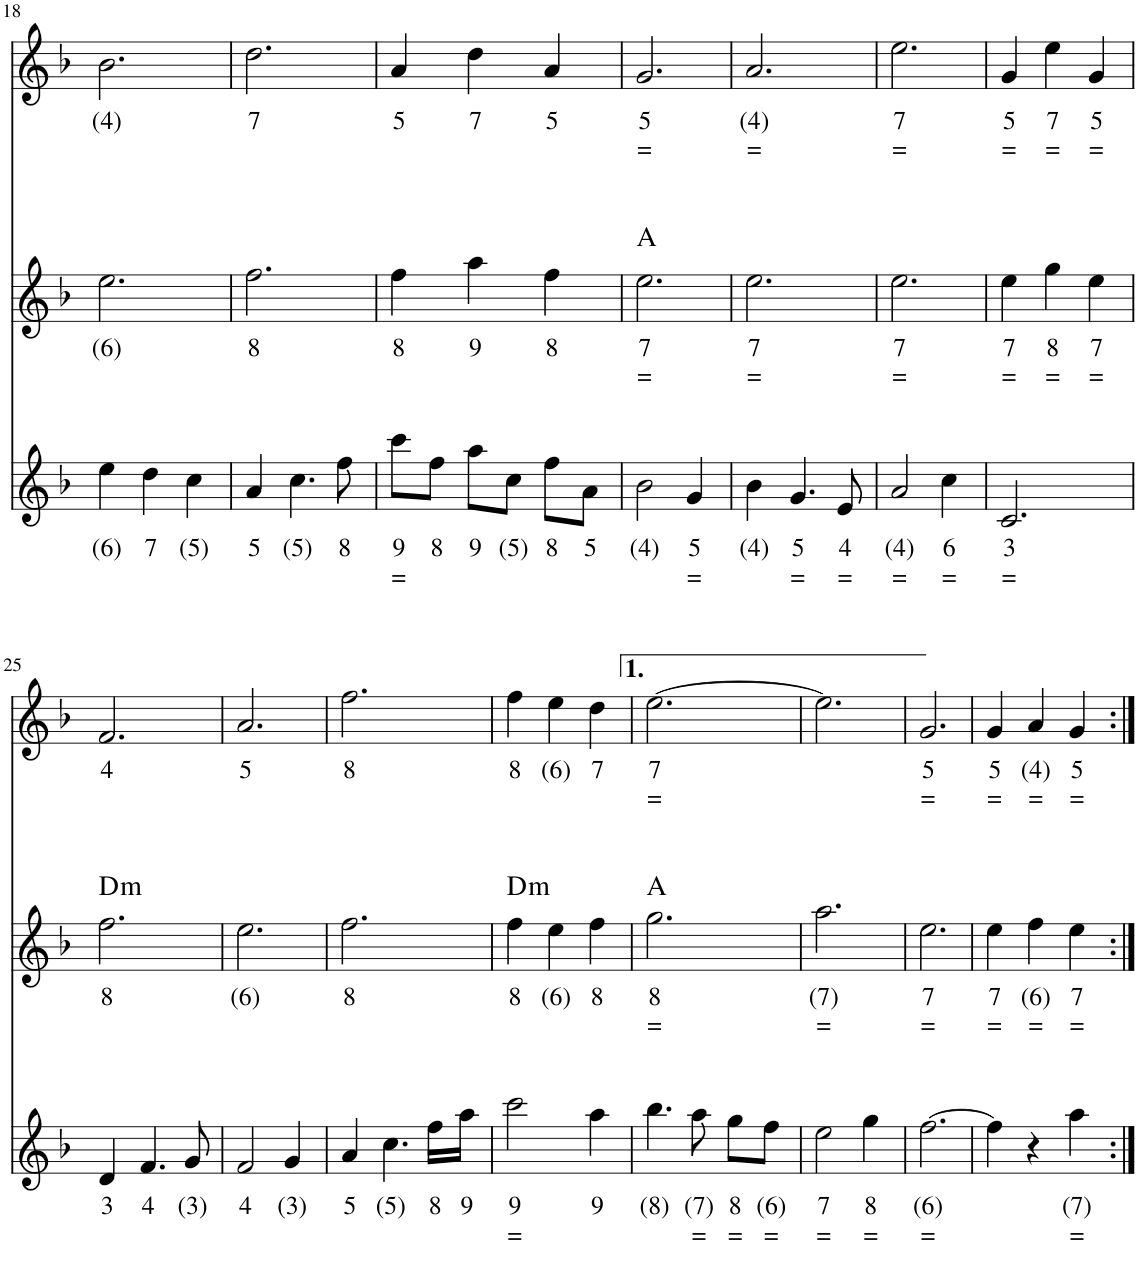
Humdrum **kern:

**kern	**text	**text	**kern	**text	**text	**harte	**kern	**text	**text
*part3	*part3	*part3	*part2	*part2	*part2	*part2	*part1	*part1	*part1
*staff3	*staff3	*staff3	*staff2	*staff2	*staff2	*	*staff1	*staff1	*staff1
*I"Voice	*	*	*I"Stem	*	*	*	*I"Voice	*	*
!!LO:PB:g=z
*clefG2	*	*	*clefG2	*	*	*	*clefG2	*	*
*k[b-]	*	*	*k[b-]	*	*	*	*k[b-]	*	*
*M3/4	*	*	*M3/4	*	*	*	*M3/4	*	*
=18	=18	=18	=18	=18	=18	=18	=18	=18	=18
!	!LO:LY:b	!	!	!LO:LY:b	!	!	!	!LO:LY:b	!
4ee\	(6)	.	2.ee\	(6)	.	.	2.b-\	(4)	.
!	!LO:LY:b	!	!	!	!	!	!	!	!
4dd\	7	.	.	.	.	.	.	.	.
!	!LO:LY:b	!	!	!	!	!	!	!	!
4cc\	(5)	.	.	.	.	.	.	.	.
=19	=19	=19	=19	=19	=19	=19	=19	=19	=19
!	!LO:LY:b	!	!	!LO:LY:b	!	!	!	!LO:LY:b	!
4a/	5	.	2.ff\	8	.	.	2.dd\	7	.
!	!LO:LY:b	!	!	!	!	!	!	!	!
4.cc\	(5)	.	.	.	.	.	.	.	.
!	!LO:LY:b	!	!	!	!	!	!	!	!
8ff\	8	.	.	.	.	.	.	.	.
=20	=20	=20	=20	=20	=20	=20	=20	=20	=20
!	!LO:LY:b	!LO:LY:b	!	!LO:LY:b	!	!	!	!LO:LY:b	!
8ccc\L	9	=	4ff\	8	.	.	4a/	5	.
!	!LO:LY:b	!	!	!	!	!	!	!	!
8ff\J	8	.	.	.	.	.	.	.	.
!	!LO:LY:b	!	!	!LO:LY:b	!	!	!	!LO:LY:b	!
8aa\L	9	.	4aa\	9	.	.	4dd\	7	.
!	!LO:LY:b	!	!	!	!	!	!	!	!
8cc\J	(5)	.	.	.	.	.	.	.	.
!	!LO:LY:b	!	!	!LO:LY:b	!	!	!	!LO:LY:b	!
8ff\L	8	.	4ff\	8	.	.	4a/	5	.
!	!LO:LY:b	!	!	!	!	!	!	!	!
8a\J	5	.	.	.	.	.	.	.	.
=21	=21	=21	=21	=21	=21	=21	=21	=21	=21
!	!LO:LY:b	!	!	!LO:LY:b	!LO:LY:b	!	!	!LO:LY:b	!LO:LY:b
2b-\	(4)	.	2.ee\	7	=	A:maj	2.g/	5	=
!	!LO:LY:b	!LO:LY:b	!	!	!	!	!	!	!
4g/	5	=	.	.	.	.	.	.	.
=22	=22	=22	=22	=22	=22	=22	=22	=22	=22
!	!LO:LY:b	!	!	!LO:LY:b	!LO:LY:b	!	!	!LO:LY:b	!LO:LY:b
4b-\	(4)	.	2.ee\	7	=	.	2.a/	(4)	=
!	!LO:LY:b	!LO:LY:b	!	!	!	!	!	!	!
4.g/	5	=	.	.	.	.	.	.	.
!	!LO:LY:b	!LO:LY:b	!	!	!	!	!	!	!
8e/	4	=	.	.	.	.	.	.	.
=23	=23	=23	=23	=23	=23	=23	=23	=23	=23
!	!LO:LY:b	!LO:LY:b	!	!LO:LY:b	!LO:LY:b	!	!	!LO:LY:b	!LO:LY:b
2a/	(4)	=	2.ee\	7	=	.	2.ee\	7	=
!	!LO:LY:b	!LO:LY:b	!	!	!	!	!	!	!
4cc\	6	=	.	.	.	.	.	.	.
=24	=24	=24	=24	=24	=24	=24	=24	=24	=24
!	!LO:LY:b	!LO:LY:b	!	!LO:LY:b	!LO:LY:b	!	!	!LO:LY:b	!LO:LY:b
2.c/	3	=	4ee\	7	=	.	4g/	5	=
!	!	!	!	!LO:LY:b	!LO:LY:b	!	!	!LO:LY:b	!LO:LY:b
.	.	.	4gg\	8	=	.	4ee\	7	=
!	!	!	!	!LO:LY:b	!LO:LY:b	!	!	!LO:LY:b	!LO:LY:b
.	.	.	4ee\	7	=	.	4g/	5	=
!!LO:LB:g=z
=25	=25	=25	=25	=25	=25	=25	=25	=25	=25
!	!LO:LY:b	!	!	!LO:LY:b	!	!LO:H:kt=m	!	!LO:LY:b	!
4d/	3	.	2.ff\	8	.	D:min	2.f/	4	.
!	!LO:LY:b	!	!	!	!	!	!	!	!
4.f/	4	.	.	.	.	.	.	.	.
!	!LO:LY:b	!	!	!	!	!	!	!	!
8g/	(3)	.	.	.	.	.	.	.	.
=26	=26	=26	=26	=26	=26	=26	=26	=26	=26
!	!LO:LY:b	!	!	!LO:LY:b	!	!	!	!LO:LY:b	!
2f/	4	.	2.ee\	(6)	.	.	2.a/	5	.
!	!LO:LY:b	!	!	!	!	!	!	!	!
4g/	(3)	.	.	.	.	.	.	.	.
=27	=27	=27	=27	=27	=27	=27	=27	=27	=27
!	!LO:LY:b	!	!	!LO:LY:b	!	!	!	!LO:LY:b	!
4a/	5	.	2.ff\	8	.	.	2.ff\	8	.
!	!LO:LY:b	!	!	!	!	!	!	!	!
4.cc\	(5)	.	.	.	.	.	.	.	.
!	!LO:LY:b	!	!	!	!	!	!	!	!
16ff\LL	8	.	.	.	.	.	.	.	.
!	!LO:LY:b	!	!	!	!	!	!	!	!
16aa\JJ	9	.	.	.	.	.	.	.	.
=28	=28	=28	=28	=28	=28	=28	=28	=28	=28
!	!LO:LY:b	!LO:LY:b	!	!LO:LY:b	!	!LO:H:kt=m	!	!LO:LY:b	!
2ccc\	9	=	4ff\	8	.	D:min	4ff\	8	.
!	!	!	!	!LO:LY:b	!	!	!	!LO:LY:b	!
.	.	.	4ee\	(6)	.	.	4ee\	(6)	.
!	!LO:LY:b	!	!	!LO:LY:b	!	!	!	!LO:LY:b	!
4aa\	9	.	4ff\	8	.	.	4dd\	7	.
=29	=29	=29	=29	=29	=29	=29	=29	=29	=29
!	!LO:LY:b	!	!	!LO:LY:b	!LO:LY:b	!	!	!LO:LY:b	!LO:LY:b
4.bb-\	(8)	.	2.gg\	8	=	A:maj	[2.ee\	7	=
!	!LO:LY:b	!LO:LY:b	!	!	!	!	!	!	!
8aa\	(7)	=	.	.	.	.	.	.	.
!	!LO:LY:b	!LO:LY:b	!	!	!	!	!	!	!
8gg\L	8	=	.	.	.	.	.	.	.
!	!LO:LY:b	!LO:LY:b	!	!	!	!	!	!	!
8ff\J	(6)	=	.	.	.	.	.	.	.
=30	=30	=30	=30	=30	=30	=30	=30	=30	=30
!	!LO:LY:b	!LO:LY:b	!	!LO:LY:b	!LO:LY:b	!	!	!	!
2ee\	7	=	2.aa\	(7)	=	.	2.ee\]	.	.
!	!LO:LY:b	!LO:LY:b	!	!	!	!	!	!	!
4gg\	8	=	.	.	.	.	.	.	.
=31	=31	=31	=31	=31	=31	=31	=31	=31	=31
!	!LO:LY:b	!LO:LY:b	!	!LO:LY:b	!LO:LY:b	!	!	!LO:LY:b	!LO:LY:b
[2.ff\	(6)	=	2.ee\	7	=	.	2.g/	5	=
=32	=32	=32	=32	=32	=32	=32	=32	=32	=32
!	!	!	!	!LO:LY:b	!LO:LY:b	!	!	!LO:LY:b	!LO:LY:b
4ff\]	.	.	4ee\	7	=	.	4g/	5	=
!	!	!	!	!LO:LY:b	!LO:LY:b	!	!	!LO:LY:b	!LO:LY:b
4r	.	.	4ff\	(6)	=	.	4a/	(4)	=
!	!LO:LY:b	!LO:LY:b	!	!LO:LY:b	!LO:LY:b	!	!	!LO:LY:b	!LO:LY:b
4aa\	(7)	=	4ee\	7	=	.	4g/	5	=
=:|!	=:|!	=:|!	=:|!	=:|!	=:|!	=:|!	=:|!	=:|!	=:|!
*-	*-	*-	*-	*-	*-	*-	*-	*-	*-
